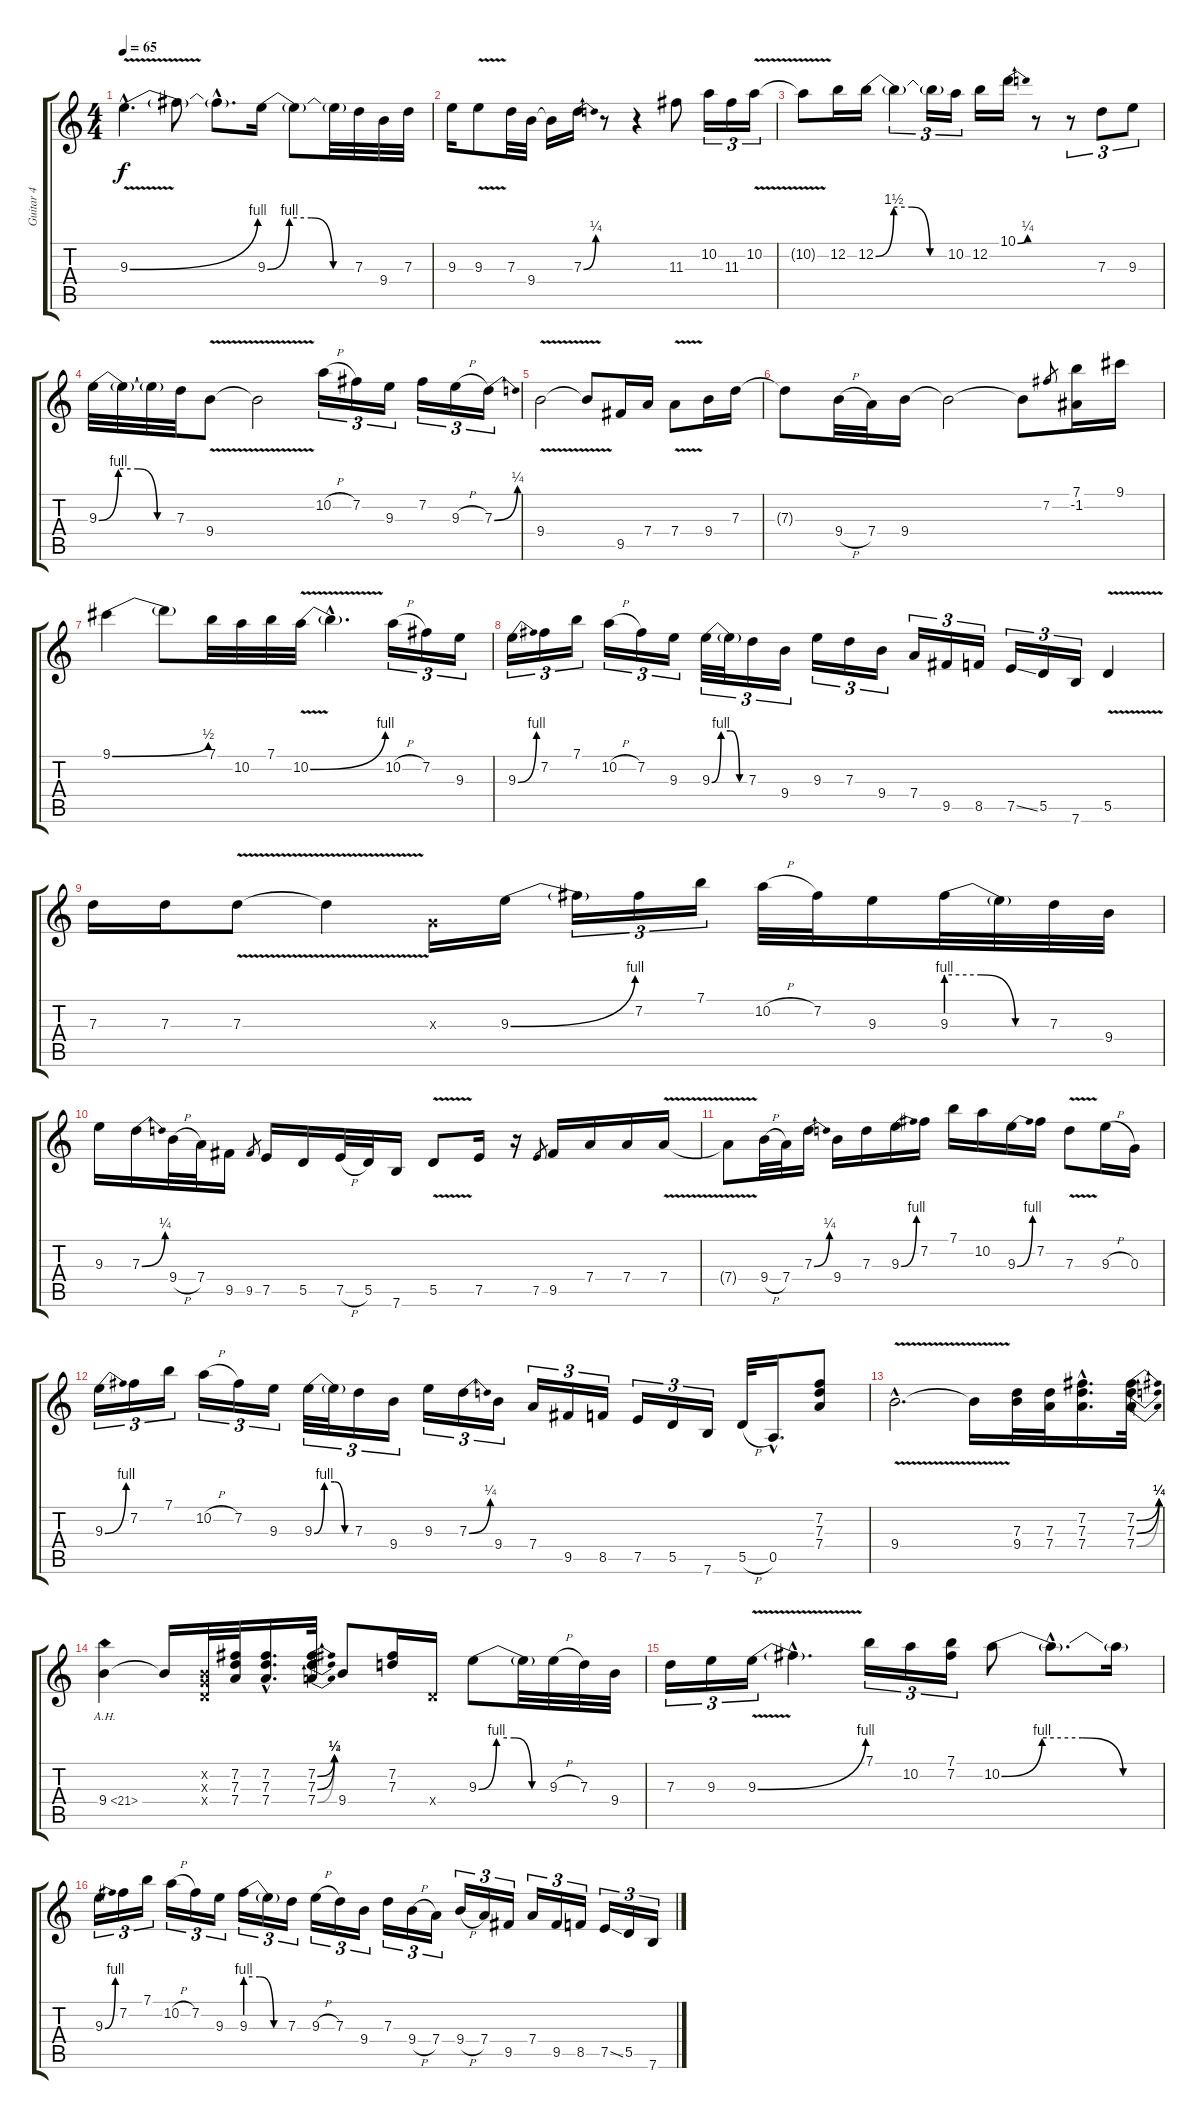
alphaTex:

\track ("Guitar 4" "Guitar 4") {instrument distortionguitar}
\staff {score tabs}
\tuning (E4 B3 G3 D3 A2 E2) {hide}
\ts (4 4)
\tempo 65
\clef g2
\ks c
9.3{be (bend 0 0 60 4) v hac}.4{d dy f} 9.3{t}.8 9.3{hac t}.8{d} 9.3{be (custom 0 0 15 4 30 4 45 0 60 0)}.16 9.3{t}.8 9.3{t}.32 7.3.32 9.4.32 7.3.32 |
9.3.16 9.3{v}.8 7.3.32 9.4.32 9.4{t}.16 7.3{be (bend 0 0 60 1)}.16 r.8 r.4 11.3.8 10.2.16{tu (3 2)} 11.3.16{tu (3 2)} 10.2{v}.16{tu (3 2)} |
10.2{t}.8 12.2.16 12.2{be (custom 0 0 15 6 30 6 45 0 60 0)}.16 12.2{t}.4{tu (3 2)} 12.2{t}.16{tu (3 2)} 10.2.16{tu (3 2)} 12.2.16 10.1{be (bend 0 0 60 1)}.16 r.8 r.8{tu (3 2)} 7.3.8{tu (3 2)} 9.3.8{tu (3 2)} |
9.3{be (custom 0 0 15 4 30 4 45 0 60 0)}.32 9.3{t}.32 9.3{t}.32 7.3.32 9.4{v}.8 9.4{t}.2 10.2{h}.16{tu (3 2)} 7.2.16{tu (3 2)} 9.3.16{tu (3 2)} 7.2.16{tu (3 2)} 9.3{h}.16{tu (3 2)} 7.3{be (bend 0 0 60 1)}.16{tu (3 2)} |
9.4{v}.2 9.4{t}.8 9.5.16 7.4.16 7.4{v}.8 9.4.16 7.3.16 |
7.3{t}.8 9.4{h}.32 7.4.32 9.4.16 9.4{t}.2 9.4{t}.8 7.2.8{gr} (7.1 -1.2).16 9.1.16 |
9.1{be (bend 0 0 60 2)}.4 9.1{t}.8 7.1.32 10.2.32 7.1.32 10.2{be (bend 0 0 60 4) v}.32 10.2{hac t}.4{d} 10.2{h}.16{tu (3 2)} 7.2.16{tu (3 2)} 9.3.16{tu (3 2)} |
9.3{be (bend 0 0 60 4)}.16{tu (3 2)} 7.2.16{tu (3 2)} 7.1.16{tu (3 2)} 10.2{h}.16{tu (3 2)} 7.2.16{tu (3 2)} 9.3.16{tu (3 2)} 9.3{be (custom 0 0 15 4 30 4 45 0 60 0)}.32{tu (3 2)} 9.3{t}.32{tu (3 2)} 7.3.16{tu (3 2)} 9.4.16{tu (3 2)} 9.3.16{tu (3 2)} 7.3.16{tu (3 2)} 9.4.16{tu (3 2)} 7.4.16{tu (3 2)} 9.5.16{tu (3 2)} 8.5.16{tu (3 2)} 7.5{ss}.16{tu (3 2)} 5.5.16{tu (3 2)} 7.6.16{tu (3 2)} 5.5{v}.4 |
7.3.16 7.3.16 7.3{v}.8 7.3{t}.4 0.3{x}.16 9.3{be (bend 0 0 60 4)}.16 9.3{t}.16{tu (3 2)} 7.2.16{tu (3 2)} 7.1.16{tu (3 2)} 10.2{h}.32 7.2.32 9.3.16 9.3{be (custom 0 4 20 4 40 0 60 0)}.32 9.3{t}.32 7.3.32 9.4.32 |
9.3.16 7.3{be (bend 0 0 60 1)}.16 9.4{h}.32 7.4.32 9.5.16 9.5.8{gr} 7.5.16 5.5.16 7.5{h}.32 5.5.32 7.6.16 5.5{v}.8 7.5.16 r.16 7.5.8{gr} 9.5.16 7.4.16 7.4.16 7.4{v}.16 |
7.4{t}.8 9.4{h}.32 7.4.32 7.3{be (bend 0 0 60 1)}.16 9.4.16 7.3.16 9.3{be (bend 0 0 60 4)}.16 7.2.16 7.1.16 10.2.16 9.3{be (bend 0 0 60 4)}.16 7.2.16 7.3{v}.8 9.3{h}.16 0.3.16 |
9.3{be (bend 0 0 60 4)}.16{tu (3 2)} 7.2.16{tu (3 2)} 7.1.16{tu (3 2)} 10.2{h}.16{tu (3 2)} 7.2.16{tu (3 2)} 9.3.16{tu (3 2)} 9.3{be (custom 0 0 15 4 30 4 45 0 60 0)}.32{tu (3 2)} 9.3{t}.32{tu (3 2)} 7.3.16{tu (3 2)} 9.4.16{tu (3 2)} 9.3.16{tu (3 2)} 7.3{be (bend 0 0 60 1)}.16{tu (3 2)} 9.4.16{tu (3 2)} 7.4.16{tu (3 2)} 9.5.16{tu (3 2)} 8.5.16{tu (3 2)} 7.5.16{tu (3 2)} 5.5.16{tu (3 2)} 7.6.16{tu (3 2)} 5.5{h}.32 0.5{hac}.16{d} (7.2 7.3 7.4).8 |
9.4{v hac}.2{d} 9.4{t}.16 (7.3 9.4).32 (7.3 7.4).32 (7.2{hac} 7.3{hac} 7.4{hac}).16{d} (7.2{be (bend 0 0 60 1)} 7.3{be (bend 0 0 60 1)} 7.4{be (bend 0 0 60 1)}).32 |
9.4{ah 12}.4 9.4{t}.16 (0.2{x} 0.3{x} 0.4{x}).32 (7.2 7.3 7.4).32 (7.2{hac} 7.3{hac} 7.4{hac}).16{d} (7.2{be (bend 0 0 60 1)} 7.3{be (bend 0 0 60 2)} 7.4{be (bend 0 0 60 1)}).32 9.4.8 (7.2 7.3).16 0.4{x}.16 9.3{be (custom 0 0 15 4 30 4 45 0 60 0)}.8 9.3{t}.32 9.3{h}.32 7.3.32 9.4.32 |
7.3.16{tu (3 2)} 9.3.16{tu (3 2)} 9.3{be (bend 0 0 60 4) v}.16{tu (3 2)} 9.3{hac t}.4{d} 7.1.16{tu (3 2)} 10.2.16{tu (3 2)} (7.1 7.2).16{tu (3 2)} 10.2{be (custom 0 0 15 4 30 4 45 0 60 0)}.8 10.2{hac t}.8{d} 10.2{t}.16 |
9.3{be (bend 0 0 60 4)}.16{tu (3 2)} 7.2.16{tu (3 2)} 7.1.16{tu (3 2)} 10.2{h}.16{tu (3 2)} 7.2.16{tu (3 2)} 9.3.16{tu (3 2)} 9.3{be (custom 0 4 20 4 40 0 60 0)}.16{tu (3 2)} 9.3{t}.16{tu (3 2)} 7.3.16{tu (3 2)} 9.3{h}.16{tu (3 2)} 7.3.16{tu (3 2)} 9.4.16{tu (3 2)} 7.3.16{tu (3 2)} 9.4{h}.16{tu (3 2)} 7.4.16{tu (3 2)} 9.4{h}.16{tu (3 2)} 7.4.16{tu (3 2)} 9.5.16{tu (3 2)} 7.4.16{tu (3 2)} 9.5.16{tu (3 2)} 8.5.16{tu (3 2)} 7.5{ss}.16{tu (3 2)} 5.5.16{tu (3 2)} 7.6.16{tu (3 2)}
